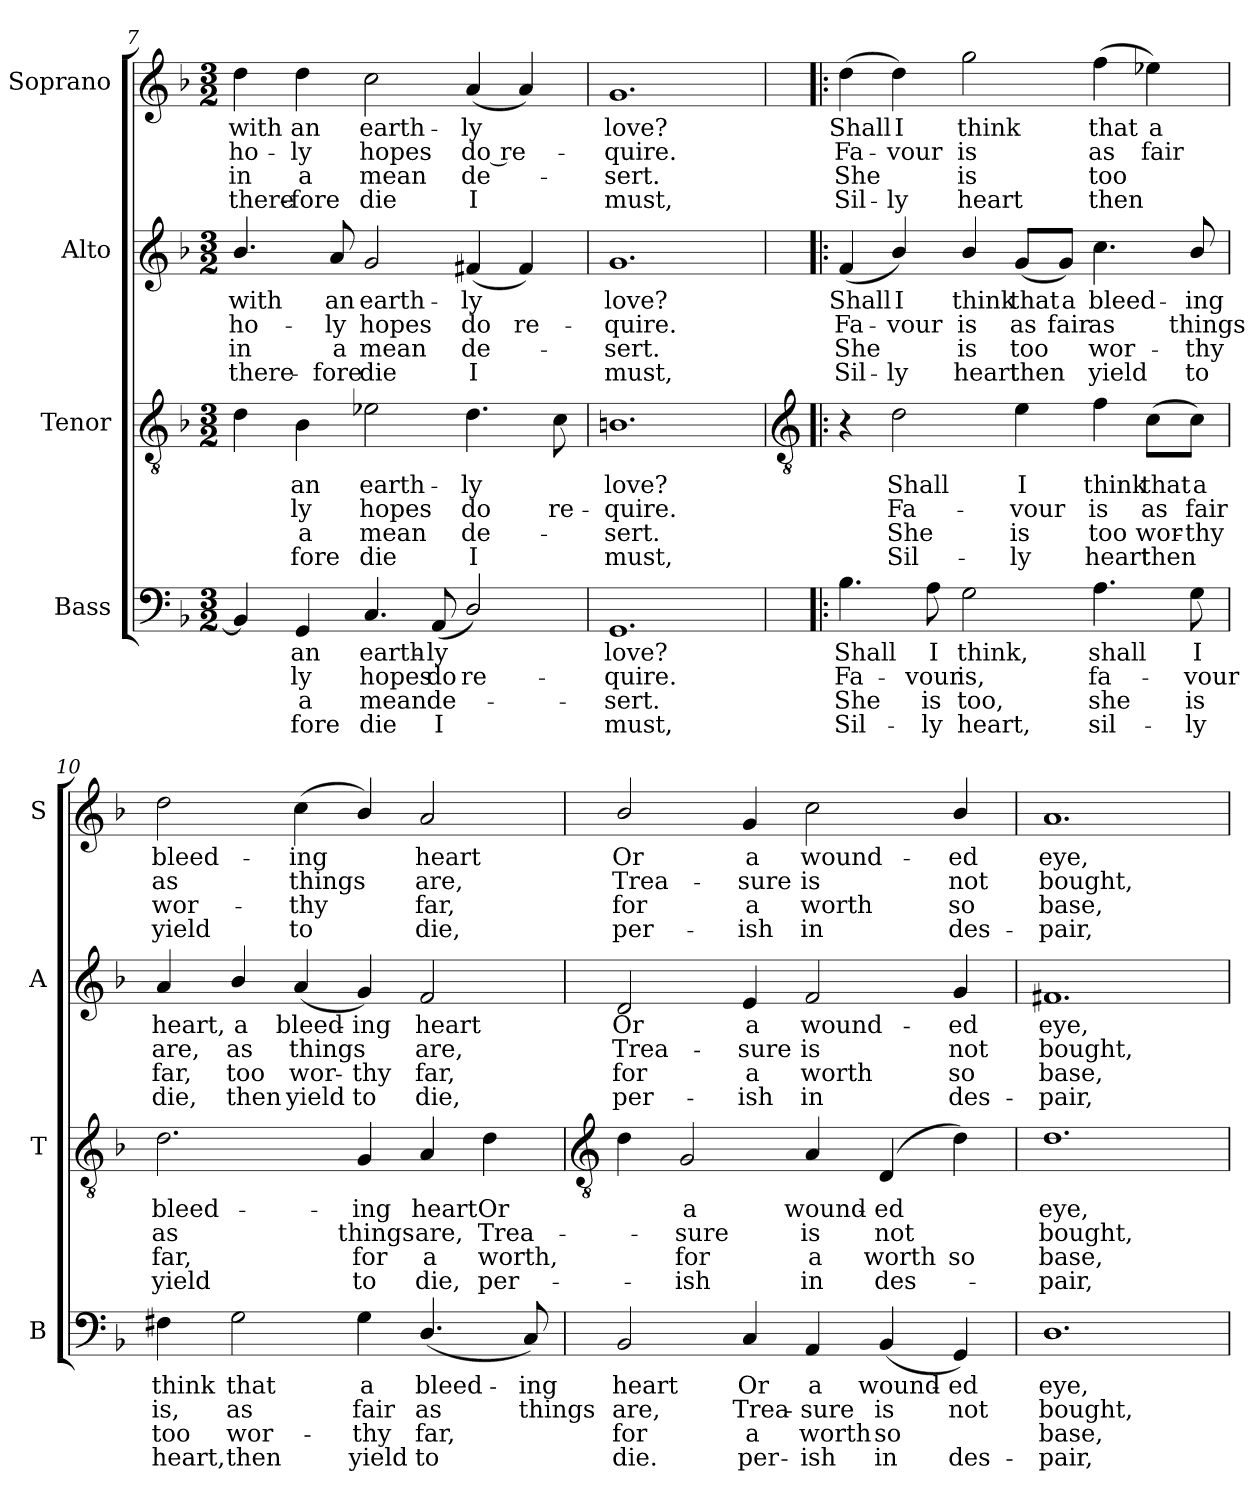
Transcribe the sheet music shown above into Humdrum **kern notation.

**kern	**text	**text	**text	**text	**kern	**text	**text	**text	**text	**kern	**text	**text	**text	**text	**kern	**text	**text	**text	**text
*part4	*part4	*part4	*part4	*part4	*part3	*part3	*part3	*part3	*part3	*part2	*part2	*part2	*part2	*part2	*part1	*part1	*part1	*part1	*part1
*staff4	*staff4	*staff4	*staff4	*staff4	*staff3	*staff3	*staff3	*staff3	*staff3	*staff2	*staff2	*staff2	*staff2	*staff2	*staff1	*staff1	*staff1	*staff1	*staff1
*I"Bass	*	*	*	*	*I"Tenor	*	*	*	*	*I"Alto	*	*	*	*	*I"Soprano	*	*	*	*
*I'B	*	*	*	*	*I'T	*	*	*	*	*I'A	*	*	*	*	*I'S	*	*	*	*
*clefF4	*	*	*	*	*clefGv2	*	*	*	*	*clefG2	*	*	*	*	*clefG2	*	*	*	*
*k[b-]	*	*	*	*	*k[b-]	*	*	*	*	*k[b-]	*	*	*	*	*k[b-]	*	*	*	*
*F:	*	*	*	*	*F:	*	*	*	*	*F:	*	*	*	*	*F:	*	*	*	*
*M3/2	*	*	*	*	*M3/2	*	*	*	*	*M3/2	*	*	*	*	*M3/2	*	*	*	*
=7	=7	=7	=7	=7	=7	=7	=7	=7	=7	=7	=7	=7	=7	=7	=7	=7	=7	=7	=7
!	!	!	!	!	!	!	!	!	!	!	!LO:LY:b	!LO:LY:b	!LO:LY:b	!LO:LY:b	!	!LO:LY:b	!LO:LY:b	!LO:LY:b	!LO:LY:b
4BB-]	.	.	.	.	4d	.	.	.	.	4.b-/	with	ho-	-in	there-	4dd	with	ho-	-in	there-
!	!LO:LY:b	!LO:LY:b	!LO:LY:b	!LO:LY:b	!	!LO:LY:b	!LO:LY:b	!LO:LY:b	!LO:LY:b	!	!	!	!	!	!	!LO:LY:b	!LO:LY:b	!LO:LY:b	!LO:LY:b
4GG	an	ly	a	fore	4B-	an	ly	a	fore	.	.	.	.	.	4dd	-an	ly	a	fore
!	!	!	!	!	!	!	!	!	!	!	!LO:LY:b	!LO:LY:b	!LO:LY:b	!LO:LY:b	!	!	!	!	!
.	.	.	.	.	.	.	.	.	.	8a	-an	ly	a	fore	.	.	.	.	.
!	!LO:LY:b	!LO:LY:b	!LO:LY:b	!LO:LY:b	!	!LO:LY:b	!LO:LY:b	!LO:LY:b	!LO:LY:b	!	!LO:LY:b	!LO:LY:b	!LO:LY:b	!LO:LY:b	!	!LO:LY:b	!LO:LY:b	!LO:LY:b	!LO:LY:b
4.C	earth-	-hopes	mean	die	2e-X	earth-	-hopes	mean	die	2g	earth-	-hopes	mean	die	2cc	earth-	-hopes	mean	die
!	!LO:LY:b	!LO:LY:b	!LO:LY:b	!LO:LY:b	!	!	!	!	!	!	!	!	!	!	!	!	!	!	!
(<8AA	ly	do	de-	I	.	.	.	.	.	.	.	.	.	.	.	.	.	.	.
!	!	!LO:LY:b	!	!	!	!LO:LY:b	!LO:LY:b	!LO:LY:b	!LO:LY:b	!	!LO:LY:b	!LO:LY:b	!LO:LY:b	!LO:LY:b	!	!LO:LY:b	!LO:LY:b	!LO:LY:b	!LO:LY:b
2D/)	.	re-	.	.	4.d	ly	do	de-	I	(<4f#X	ly	do	de-	I	(<4a	ly	do re-	-de-	I
!	!	!	!	!	!	!	!	!	!	!	!	!LO:LY:b	!	!	!	!	!	!	!
.	.	.	.	.	.	.	.	.	.	4f#)	.	re-	.	.	4a)	.	.	.	.
!	!	!	!	!	!	!	!LO:LY:b	!	!	!	!	!	!	!	!	!	!	!	!
.	.	.	.	.	8c	.	re-	.	.	.	.	.	.	.	.	.	.	.	.
=8	=8	=8	=8	=8	=8	=8	=8	=8	=8	=8	=8	=8	=8	=8	=8	=8	=8	=8	=8
!	!LO:LY:b	!LO:LY:b	!LO:LY:b	!LO:LY:b	!	!LO:LY:b	!LO:LY:b	!LO:LY:b	!LO:LY:b	!	!LO:LY:b	!LO:LY:b	!LO:LY:b	!LO:LY:b	!	!LO:LY:b	!LO:LY:b	!LO:LY:b	!LO:LY:b
1.GG	-love?	quire.	sert.	must,	1.Bn	-love?	quire.	sert.	must,	1.g	-love?	quire.	sert.	must,	1.g	love?	quire.	sert.	must,
!!LO:LB:g=z
=9!|:	=9!|:	=9!|:	=9!|:	=9!|:	=9!|:	=9!|:	=9!|:	=9!|:	=9!|:	=9!|:	=9!|:	=9!|:	=9!|:	=9!|:	=9!|:	=9!|:	=9!|:	=9!|:	=9!|:
*	*	*	*	*	*clefGv2	*	*	*	*	*	*	*	*	*	*	*	*	*	*
!	!LO:LY:b	!LO:LY:b	!LO:LY:b	!LO:LY:b	!	!	!	!	!	!	!LO:LY:b	!LO:LY:b	!LO:LY:b	!LO:LY:b	!	!LO:LY:b	!LO:LY:b	!LO:LY:b	!LO:LY:b
4.B-	Shall	Fa-	-She	Sil-	4r	.	.	.	.	(<4f	Shall	Fa-	-She	Sil-	(>4dd	Shall	Fa-	-She	Sil-
!	!	!	!	!	!	!LO:LY:b	!LO:LY:b	!LO:LY:b	!LO:LY:b	!	!LO:LY:b	!LO:LY:b	!	!LO:LY:b	!	!LO:LY:b	!LO:LY:b	!	!LO:LY:b
.	.	.	.	.	2d	Shall	Fa-	-She	Sil-	4b-/)	-I	vour	.	ly	4dd)	-I	vour	.	ly
!	!LO:LY:b	!LO:LY:b	!LO:LY:b	!LO:LY:b	!	!	!	!	!	!	!	!	!	!	!	!	!	!	!
8A	-I	vour	is	ly	.	.	.	.	.	.	.	.	.	.	.	.	.	.	.
!	!LO:LY:b	!LO:LY:b	!LO:LY:b	!LO:LY:b	!	!	!	!	!	!	!LO:LY:b	!LO:LY:b	!LO:LY:b	!LO:LY:b	!	!LO:LY:b	!LO:LY:b	!LO:LY:b	!LO:LY:b
2G	think,	is,	too,	heart,	.	.	.	.	.	4b-/	think	is	is	heart	2gg	think	is	is	heart
!	!	!	!	!	!	!LO:LY:b	!LO:LY:b	!LO:LY:b	!LO:LY:b	!	!LO:LY:b	!LO:LY:b	!LO:LY:b	!LO:LY:b	!	!	!	!	!
.	.	.	.	.	4e	-I	vour	is	ly	(<8gL	that	as	too	then	.	.	.	.	.
!	!	!	!	!	!	!	!	!	!	!	!LO:LY:b	!LO:LY:b	!	!	!	!	!	!	!
.	.	.	.	.	.	.	.	.	.	8gJ)	a	fair	.	.	.	.	.	.	.
!	!LO:LY:b	!LO:LY:b	!LO:LY:b	!LO:LY:b	!	!LO:LY:b	!LO:LY:b	!LO:LY:b	!LO:LY:b	!	!LO:LY:b	!LO:LY:b	!LO:LY:b	!LO:LY:b	!	!LO:LY:b	!LO:LY:b	!LO:LY:b	!LO:LY:b
4.A	shall	fa-	-she	sil-	4f	think	is	too	heart	4.cc	bleed-	-as	wor-	-yield	(>4ff	that	as	too	then
!	!	!	!	!	!	!LO:LY:b	!LO:LY:b	!LO:LY:b	!LO:LY:b	!	!	!	!	!	!	!LO:LY:b	!LO:LY:b	!	!
.	.	.	.	.	(>8c\L	that	as	wor-	-then	.	.	.	.	.	4ee-X)	a	fair	.	.
!	!LO:LY:b	!LO:LY:b	!LO:LY:b	!LO:LY:b	!	!LO:LY:b	!LO:LY:b	!LO:LY:b	!	!	!LO:LY:b	!LO:LY:b	!LO:LY:b	!LO:LY:b	!	!	!	!	!
8G	-I	vour	is	ly	8c\J)	a	fair	thy	.	8b-/	ing	things	thy	to	.	.	.	.	.
=10	=10	=10	=10	=10	=10	=10	=10	=10	=10	=10	=10	=10	=10	=10	=10	=10	=10	=10	=10
!	!LO:LY:b	!LO:LY:b	!LO:LY:b	!LO:LY:b	!	!LO:LY:b	!LO:LY:b	!LO:LY:b	!LO:LY:b	!	!LO:LY:b	!LO:LY:b	!LO:LY:b	!LO:LY:b	!	!LO:LY:b	!LO:LY:b	!LO:LY:b	!LO:LY:b
4F#X	think	is,	too	heart,	2.d	bleed-	-as	far,	yield	4a	heart,	are,	far,	die,	2dd	bleed-	-as	wor-	-yield
!	!LO:LY:b	!LO:LY:b	!LO:LY:b	!LO:LY:b	!	!	!	!	!	!	!LO:LY:b	!LO:LY:b	!LO:LY:b	!LO:LY:b	!	!	!	!	!
2G	that	as	wor-	-then	.	.	.	.	.	4b-/	a	as	too	then	.	.	.	.	.
!	!	!	!	!	!	!	!	!	!	!	!LO:LY:b	!LO:LY:b	!LO:LY:b	!LO:LY:b	!	!LO:LY:b	!LO:LY:b	!LO:LY:b	!LO:LY:b
.	.	.	.	.	.	.	.	.	.	(<4a	bleed-	-things	wor-	-yield	(<4cc	ing	things	thy	to
!	!LO:LY:b	!LO:LY:b	!LO:LY:b	!LO:LY:b	!	!LO:LY:b	!LO:LY:b	!LO:LY:b	!LO:LY:b	!	!LO:LY:b	!	!LO:LY:b	!LO:LY:b	!	!	!	!	!
4G	a	fair	thy	yield	4G	ing	things	for	to	4g)	ing	.	thy	to	4b-/)	.	.	.	.
!	!LO:LY:b	!LO:LY:b	!LO:LY:b	!LO:LY:b	!	!LO:LY:b	!LO:LY:b	!LO:LY:b	!LO:LY:b	!	!LO:LY:b	!LO:LY:b	!LO:LY:b	!LO:LY:b	!	!LO:LY:b	!LO:LY:b	!LO:LY:b	!LO:LY:b
(<4.D/	bleed-	-as	far,	to	4A	heart	are,	a	die,	2f	heart	are,	far,	die,	2a	heart	are,	far,	die,
!	!	!	!	!	!	!LO:LY:b	!LO:LY:b	!LO:LY:b	!LO:LY:b	!	!	!	!	!	!	!	!	!	!
.	.	.	.	.	4d	Or	Trea-	worth,	per-	.	.	.	.	.	.	.	.	.	.
!	!LO:LY:b	!LO:LY:b	!	!	!	!	!	!	!	!	!	!	!	!	!	!	!	!	!
8C)	ing	things	.	.	.	.	.	.	.	.	.	.	.	.	.	.	.	.	.
!!LO:LB:g=z
=11	=11	=11	=11	=11	=11	=11	=11	=11	=11	=11	=11	=11	=11	=11	=11	=11	=11	=11	=11
*	*	*	*	*	*clefGv2	*	*	*	*	*	*	*	*	*	*	*	*	*	*
!	!LO:LY:b	!LO:LY:b	!LO:LY:b	!LO:LY:b	!	!	!	!	!	!	!LO:LY:b	!LO:LY:b	!LO:LY:b	!LO:LY:b	!	!LO:LY:b	!LO:LY:b	!LO:LY:b	!LO:LY:b
2BB-	heart	are,	for	die.	4d	.	.	.	.	2d	Or	Trea-	-for	per-	2b-/	Or	Trea-	-for	per-
!	!	!	!	!	!	!LO:LY:b	!LO:LY:b	!LO:LY:b	!LO:LY:b	!	!	!	!	!	!	!	!	!	!
.	.	.	.	.	2G	a	sure	for	ish	.	.	.	.	.	.	.	.	.	.
!	!LO:LY:b	!LO:LY:b	!LO:LY:b	!LO:LY:b	!	!	!	!	!	!	!LO:LY:b	!LO:LY:b	!LO:LY:b	!LO:LY:b	!	!LO:LY:b	!LO:LY:b	!LO:LY:b	!LO:LY:b
4C	Or	Trea-	-a	per-	.	.	.	.	.	4e	-a	sure	a	ish	4g	-a	sure	a	ish
!	!LO:LY:b	!LO:LY:b	!LO:LY:b	!LO:LY:b	!	!LO:LY:b	!LO:LY:b	!LO:LY:b	!LO:LY:b	!	!LO:LY:b	!LO:LY:b	!LO:LY:b	!LO:LY:b	!	!LO:LY:b	!LO:LY:b	!LO:LY:b	!LO:LY:b
4AA	-a	sure	worth	ish	4A	wound-	-is	a	in	2f	wound-	-is	worth	in	2cc	wound-	-is	worth	in
!	!LO:LY:b	!LO:LY:b	!LO:LY:b	!LO:LY:b	!	!LO:LY:b	!LO:LY:b	!LO:LY:b	!LO:LY:b	!	!	!	!	!	!	!	!	!	!
(<4BB-	wound-	-is	so	in	(<4D	ed	not	worth	des-	.	.	.	.	.	.	.	.	.	.
!	!LO:LY:b	!LO:LY:b	!	!LO:LY:b	!	!	!	!LO:LY:b	!	!	!LO:LY:b	!LO:LY:b	!LO:LY:b	!LO:LY:b	!	!LO:LY:b	!LO:LY:b	!LO:LY:b	!LO:LY:b
4GG)	ed	not	.	des-	4d)	.	.	so	.	4g	ed	not	so	des-	4b-/	ed	not	so	des-
=12	=12	=12	=12	=12	=12	=12	=12	=12	=12	=12	=12	=12	=12	=12	=12	=12	=12	=12	=12
!	!LO:LY:b	!LO:LY:b	!LO:LY:b	!LO:LY:b	!	!LO:LY:b	!LO:LY:b	!LO:LY:b	!LO:LY:b	!	!LO:LY:b	!LO:LY:b	!LO:LY:b	!LO:LY:b	!	!LO:LY:b	!LO:LY:b	!LO:LY:b	!LO:LY:b
1.D	-eye,	bought,	base,	pair,	1.d	eye,	bought,	base,	pair,	1.f#X	-eye,	bought,	base,	pair,	1.a	-eye,	bought,	base,	pair,
=	=	=	=	=	=	=	=	=	=	=	=	=	=	=	=	=	=	=	=
*-	*-	*-	*-	*-	*-	*-	*-	*-	*-	*-	*-	*-	*-	*-	*-	*-	*-	*-	*-
